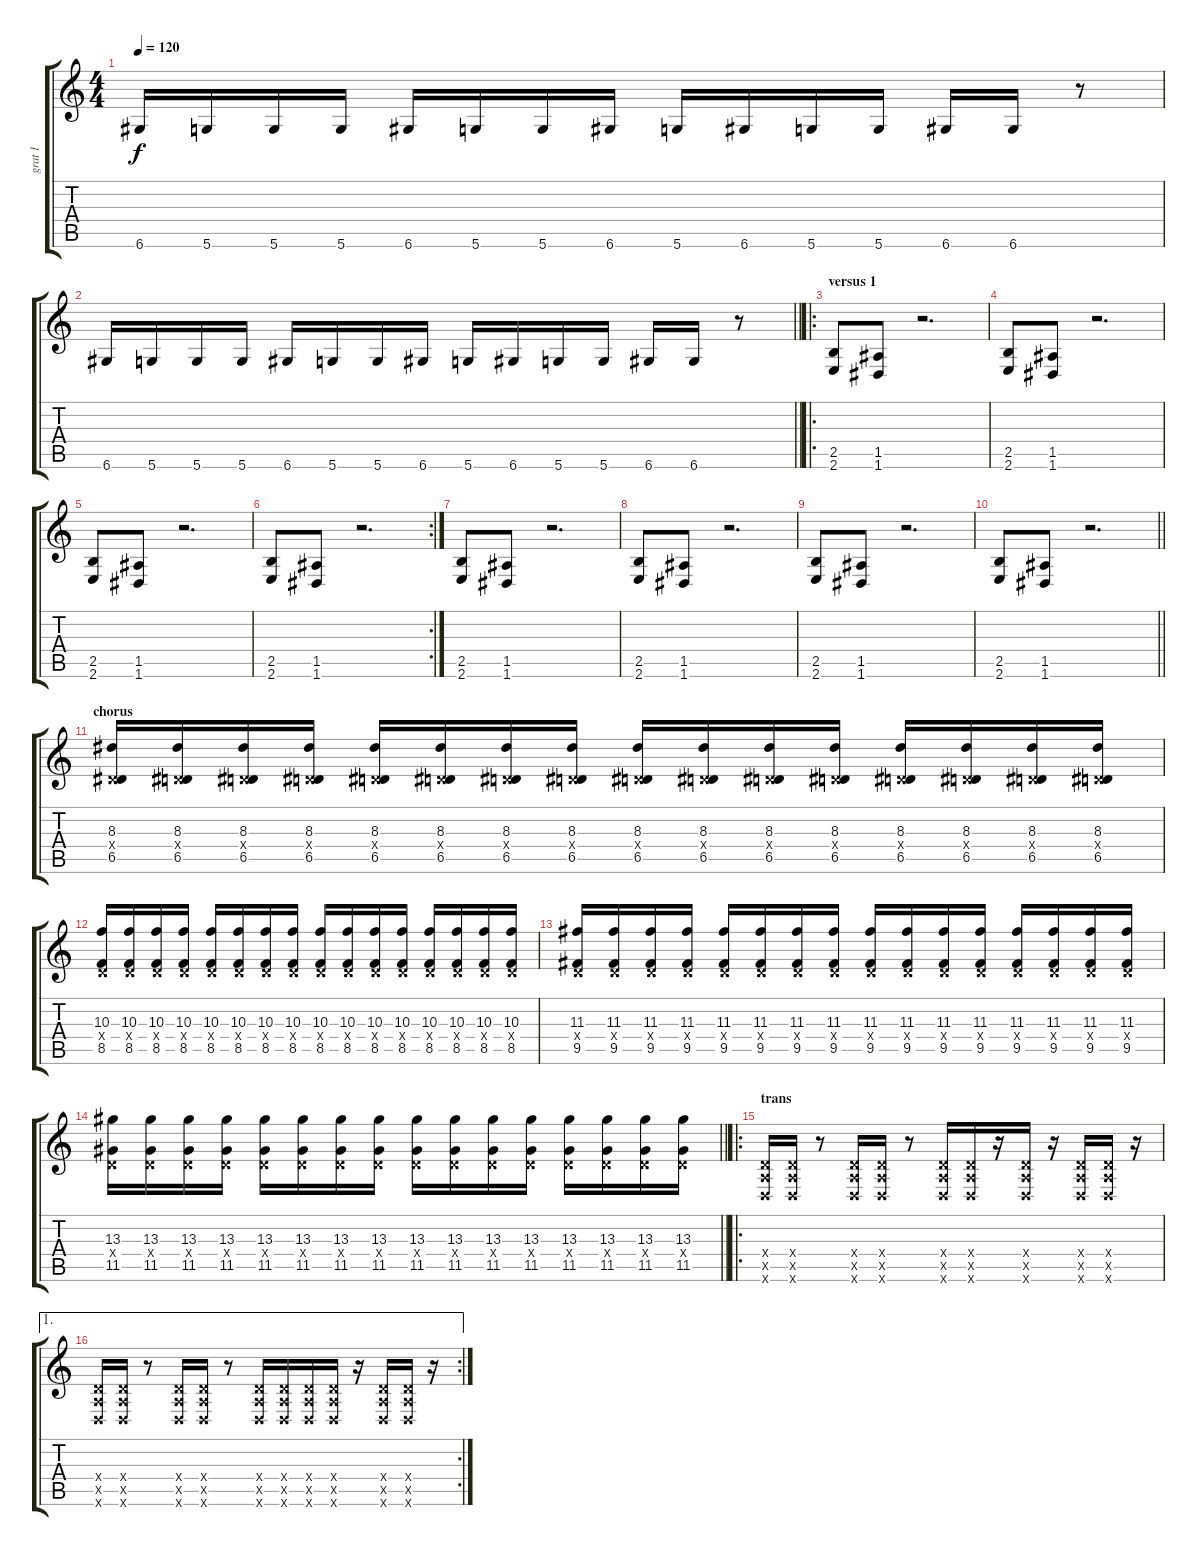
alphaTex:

\track ("grat 1" "grat 1") {instrument distortionguitar}
\staff {score tabs}
\tuning (E4 B3 G3 D3 A2 D2) {hide}
\ts (4 4)
\tempo 120
\clef g2
\ks c
6.6.16{dy f} 5.6.16 5.6.16 5.6.16 6.6.16 5.6.16 5.6.16 6.6.16 5.6.16 6.6.16 5.6.16 5.6.16 6.6.16 6.6.16 r.8 |
\barLineRight lightlight
6.6.16 5.6.16 5.6.16 5.6.16 6.6.16 5.6.16 5.6.16 6.6.16 5.6.16 6.6.16 5.6.16 5.6.16 6.6.16 6.6.16 r.8 |
\ro
\section ("" "versus 1")
(2.5 2.6).8 (1.5 1.6).8 r.2{d} |
(2.5 2.6).8 (1.5 1.6).8 r.2{d} |
(2.5 2.6).8 (1.5 1.6).8 r.2{d} |
\rc 2
(2.5 2.6).8 (1.5 1.6).8 r.2{d} |
(2.5 2.6).8 (1.5 1.6).8 r.2{d} |
(2.5 2.6).8 (1.5 1.6).8 r.2{d} |
(2.5 2.6).8 (1.5 1.6).8 r.2{d} |
\barLineRight lightlight
(2.5 2.6).8 (1.5 1.6).8 r.2{d} |
\section ("" "chorus")
(8.3 0.4{x} 6.5).16 (8.3 0.4{x} 6.5).16 (8.3 0.4{x} 6.5).16 (8.3 0.4{x} 6.5).16 (8.3 0.4{x} 6.5).16 (8.3 0.4{x} 6.5).16 (8.3 0.4{x} 6.5).16 (8.3 0.4{x} 6.5).16 (8.3 0.4{x} 6.5).16 (8.3 0.4{x} 6.5).16 (8.3 0.4{x} 6.5).16 (8.3 0.4{x} 6.5).16 (8.3 0.4{x} 6.5).16 (8.3 0.4{x} 6.5).16 (8.3 0.4{x} 6.5).16 (8.3 0.4{x} 6.5).16 |
(10.3 0.4{x} 8.5).16 (10.3 0.4{x} 8.5).16 (10.3 0.4{x} 8.5).16 (10.3 0.4{x} 8.5).16 (10.3 0.4{x} 8.5).16 (10.3 0.4{x} 8.5).16 (10.3 0.4{x} 8.5).16 (10.3 0.4{x} 8.5).16 (10.3 0.4{x} 8.5).16 (10.3 0.4{x} 8.5).16 (10.3 0.4{x} 8.5).16 (10.3 0.4{x} 8.5).16 (10.3 0.4{x} 8.5).16 (10.3 0.4{x} 8.5).16 (10.3 0.4{x} 8.5).16 (10.3 0.4{x} 8.5).16 |
(11.3 0.4{x} 9.5).16 (11.3 0.4{x} 9.5).16 (11.3 0.4{x} 9.5).16 (11.3 0.4{x} 9.5).16 (11.3 0.4{x} 9.5).16 (11.3 0.4{x} 9.5).16 (11.3 0.4{x} 9.5).16 (11.3 0.4{x} 9.5).16 (11.3 0.4{x} 9.5).16 (11.3 0.4{x} 9.5).16 (11.3 0.4{x} 9.5).16 (11.3 0.4{x} 9.5).16 (11.3 0.4{x} 9.5).16 (11.3 0.4{x} 9.5).16 (11.3 0.4{x} 9.5).16 (11.3 0.4{x} 9.5).16 |
\barLineRight lightlight
(13.3 0.4{x} 11.5).16 (13.3 0.4{x} 11.5).16 (13.3 0.4{x} 11.5).16 (13.3 0.4{x} 11.5).16 (13.3 0.4{x} 11.5).16 (13.3 0.4{x} 11.5).16 (13.3 0.4{x} 11.5).16 (13.3 0.4{x} 11.5).16 (13.3 0.4{x} 11.5).16 (13.3 0.4{x} 11.5).16 (13.3 0.4{x} 11.5).16 (13.3 0.4{x} 11.5).16 (13.3 0.4{x} 11.5).16 (13.3 0.4{x} 11.5).16 (13.3 0.4{x} 11.5).16 (13.3 0.4{x} 11.5).16 |
\ro
\section ("" "trans")
(0.4{x} 0.5{x} 0.6{x}).16 (0.4{x} 0.5{x} 0.6{x}).16 r.8 (0.4{x} 0.5{x} 0.6{x}).16 (0.4{x} 0.5{x} 0.6{x}).16 r.8 (0.4{x} 0.5{x} 0.6{x}).16 (0.4{x} 0.5{x} 0.6{x}).16 r.16 (0.4{x} 0.5{x} 0.6{x}).16 r.16 (0.4{x} 0.5{x} 0.6{x}).16 (0.4{x} 0.5{x} 0.6{x}).16 r.16 |
\ae 1
\rc 2
(0.4{x} 0.5{x} 0.6{x}).16 (0.4{x} 0.5{x} 0.6{x}).16 r.8 (0.4{x} 0.5{x} 0.6{x}).16 (0.4{x} 0.5{x} 0.6{x}).16 r.8 (0.4{x} 0.5{x} 0.6{x}).16 (0.4{x} 0.5{x} 0.6{x}).16 (0.4{x} 0.5{x} 0.6{x}).16 (0.4{x} 0.5{x} 0.6{x}).16 r.16 (0.4{x} 0.5{x} 0.6{x}).16 (0.4{x} 0.5{x} 0.6{x}).16 r.16
